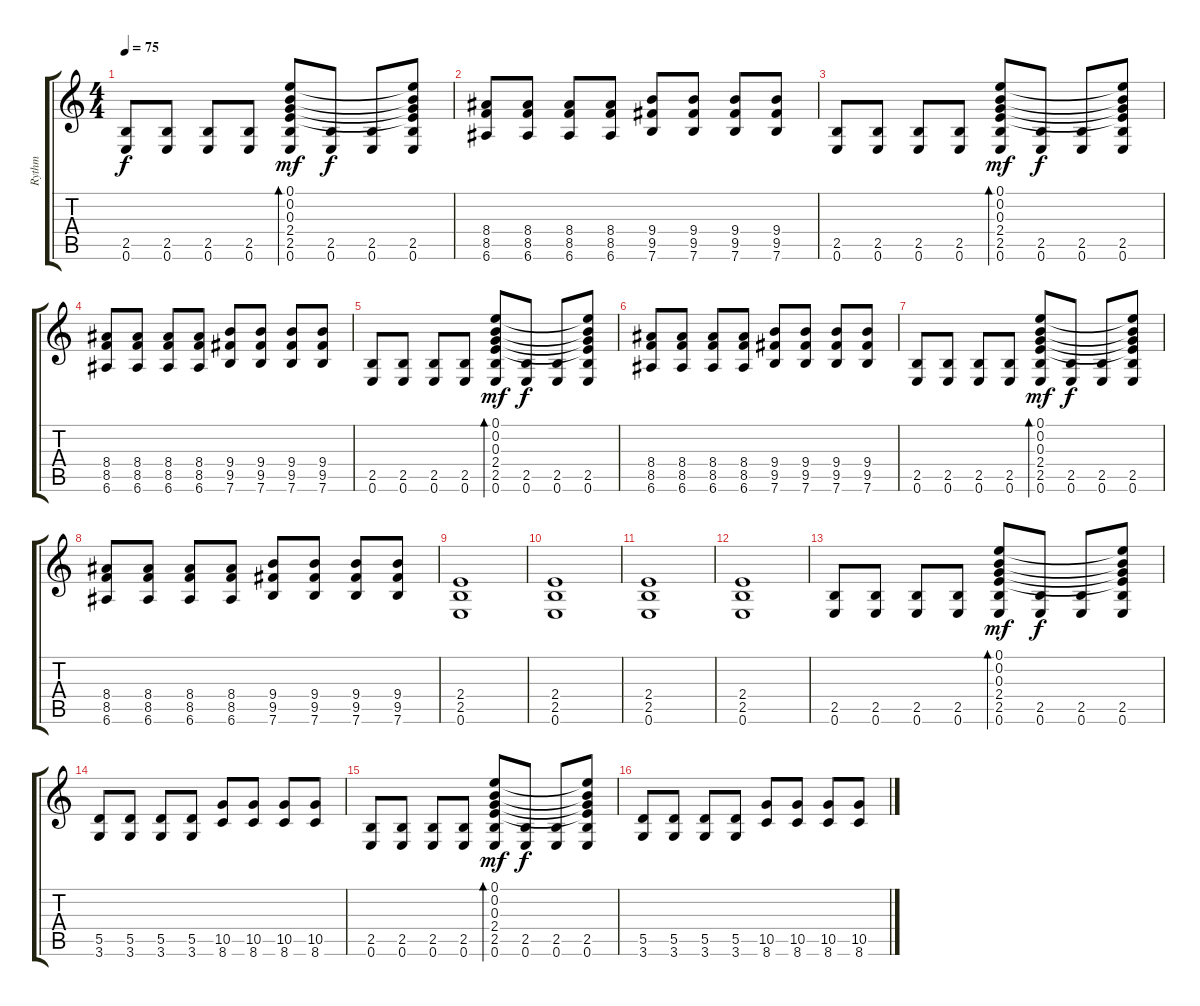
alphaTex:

\track ("Rythm" "Rythm") {instrument overdrivenguitar}
\staff {score tabs}
\tuning (E4 B3 G3 D3 A2 E2) {hide}
\ts (4 4)
\tempo 75
\clef g2
\ks c
(2.5 0.6).8{dy f instrument overdrivenguitar} (2.5 0.6).8 (2.5 0.6).8 (2.5 0.6).8 (0.1 0.2 0.3 2.4 2.5 0.6).8{bd 60 dy mf} (2.5 0.6).8{dy f} (2.5 0.6).8 (0.1{t} 0.2{t} 0.3{t} 2.4{t} 2.5 0.6).8 |
(8.4 8.5 6.6).8 (8.4 8.5 6.6).8 (8.4 8.5 6.6).8 (8.4 8.5 6.6).8 (9.4 9.5 7.6).8 (9.4 9.5 7.6).8 (9.4 9.5 7.6).8 (9.4 9.5 7.6).8 |
(2.5 0.6).8 (2.5 0.6).8 (2.5 0.6).8 (2.5 0.6).8 (0.1 0.2 0.3 2.4 2.5 0.6).8{bd 60 dy mf} (2.5 0.6).8{dy f} (2.5 0.6).8 (0.1{t} 0.2{t} 0.3{t} 2.4{t} 2.5 0.6).8 |
(8.4 8.5 6.6).8 (8.4 8.5 6.6).8 (8.4 8.5 6.6).8 (8.4 8.5 6.6).8 (9.4 9.5 7.6).8 (9.4 9.5 7.6).8 (9.4 9.5 7.6).8 (9.4 9.5 7.6).8 |
(2.5 0.6).8 (2.5 0.6).8 (2.5 0.6).8 (2.5 0.6).8 (0.1 0.2 0.3 2.4 2.5 0.6).8{bd 60 dy mf} (2.5 0.6).8{dy f} (2.5 0.6).8 (0.1{t} 0.2{t} 0.3{t} 2.4{t} 2.5 0.6).8 |
(8.4 8.5 6.6).8 (8.4 8.5 6.6).8 (8.4 8.5 6.6).8 (8.4 8.5 6.6).8 (9.4 9.5 7.6).8 (9.4 9.5 7.6).8 (9.4 9.5 7.6).8 (9.4 9.5 7.6).8 |
(2.5 0.6).8 (2.5 0.6).8 (2.5 0.6).8 (2.5 0.6).8 (0.1 0.2 0.3 2.4 2.5 0.6).8{bd 60 dy mf} (2.5 0.6).8{dy f} (2.5 0.6).8 (0.1{t} 0.2{t} 0.3{t} 2.4{t} 2.5 0.6).8 |
(8.4 8.5 6.6).8 (8.4 8.5 6.6).8 (8.4 8.5 6.6).8 (8.4 8.5 6.6).8 (9.4 9.5 7.6).8 (9.4 9.5 7.6).8 (9.4 9.5 7.6).8 (9.4 9.5 7.6).8 |
(2.4 2.5 0.6).1 |
(2.4 2.5 0.6).1 |
(2.4 2.5 0.6).1 |
(2.4 2.5 0.6).1 |
(2.5 0.6).8 (2.5 0.6).8 (2.5 0.6).8 (2.5 0.6).8 (0.1 0.2 0.3 2.4 2.5 0.6).8{bd 60 dy mf} (2.5 0.6).8{dy f} (2.5 0.6).8 (0.1{t} 0.2{t} 0.3{t} 2.4{t} 2.5 0.6).8 |
(5.5 3.6).8 (5.5 3.6).8 (5.5 3.6).8 (5.5 3.6).8 (10.5 8.6).8 (10.5 8.6).8 (10.5 8.6).8 (10.5 8.6).8 |
(2.5 0.6).8 (2.5 0.6).8 (2.5 0.6).8 (2.5 0.6).8 (0.1 0.2 0.3 2.4 2.5 0.6).8{bd 60 dy mf} (2.5 0.6).8{dy f} (2.5 0.6).8 (0.1{t} 0.2{t} 0.3{t} 2.4{t} 2.5 0.6).8 |
(5.5 3.6).8 (5.5 3.6).8 (5.5 3.6).8 (5.5 3.6).8 (10.5 8.6).8 (10.5 8.6).8 (10.5 8.6).8 (10.5 8.6).8
